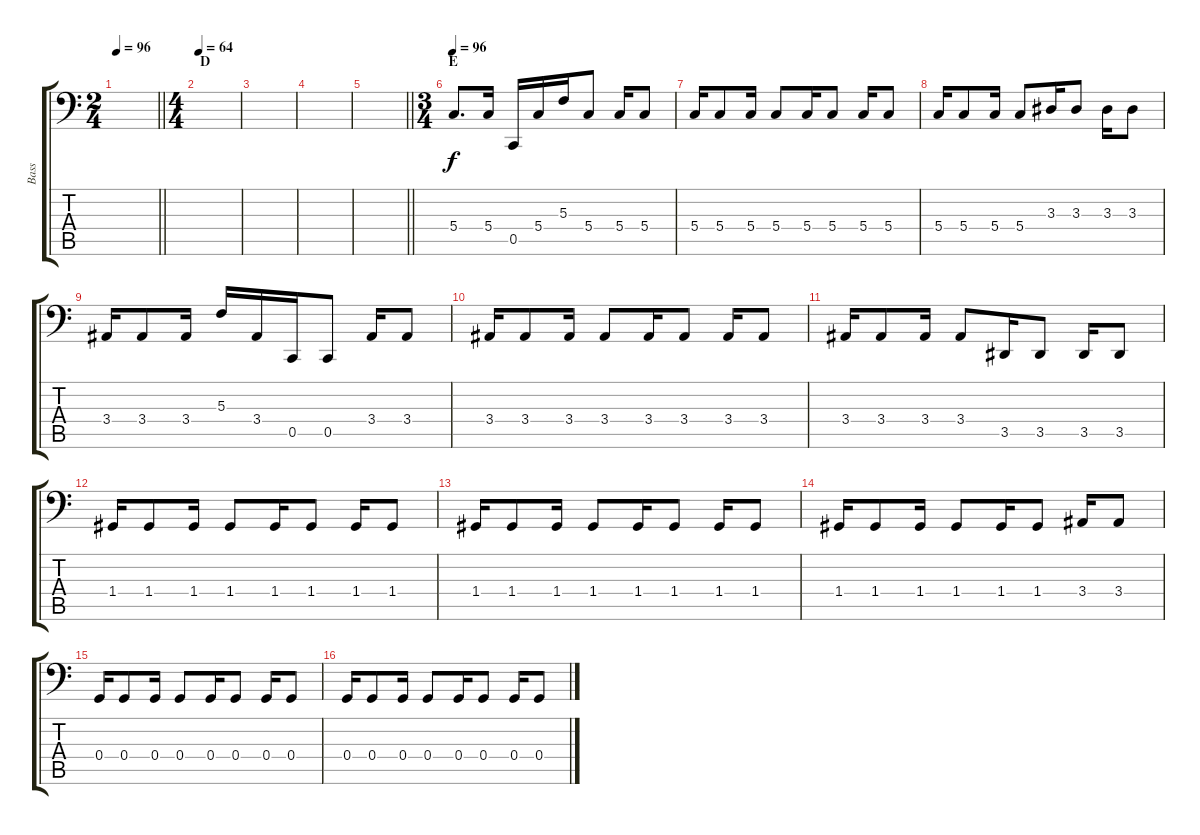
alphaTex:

\track ("Bass" "Bass") {instrument electricbasspick}
\staff {score tabs}
\tuning (Bb2 F2 C2 G1 C1 A0) {hide}
\ts (2 4)
\tempo 96
\clef f4
\barLineRight lightlight
\ks c
|
\ts (4 4)
\section ("" "D")
\tempo 64
|
|
|
\barLineRight lightlight
|
\ts (3 4)
\section ("" "E")
\tempo 96
5.4.8{d} 5.4.16 0.5.16 5.4.16 5.3.16 5.4.8 5.4.16 5.4.8 |
5.4.16 5.4.8 5.4.16 5.4.8 5.4.16 5.4.8 5.4.16 5.4.8 |
5.4.16 5.4.8 5.4.16 5.4.8 3.3.16 3.3.8 3.3.16 3.3.8 |
3.4.16 3.4.8 3.4.16 5.3.16 3.4.16 0.5.16 0.5.8 3.4.16 3.4.8 |
3.4.16 3.4.8 3.4.16 3.4.8 3.4.16 3.4.8 3.4.16 3.4.8 |
3.4.16 3.4.8 3.4.16 3.4.8 3.5.16 3.5.8 3.5.16 3.5.8 |
1.4.16 1.4.8 1.4.16 1.4.8 1.4.16 1.4.8 1.4.16 1.4.8 |
1.4.16 1.4.8 1.4.16 1.4.8 1.4.16 1.4.8 1.4.16 1.4.8 |
1.4.16 1.4.8 1.4.16 1.4.8 1.4.16 1.4.8 3.4.16 3.4.8 |
0.4.16 0.4.8 0.4.16 0.4.8 0.4.16 0.4.8 0.4.16 0.4.8 |
0.4.16 0.4.8 0.4.16 0.4.8 0.4.16 0.4.8 0.4.16 0.4.8
